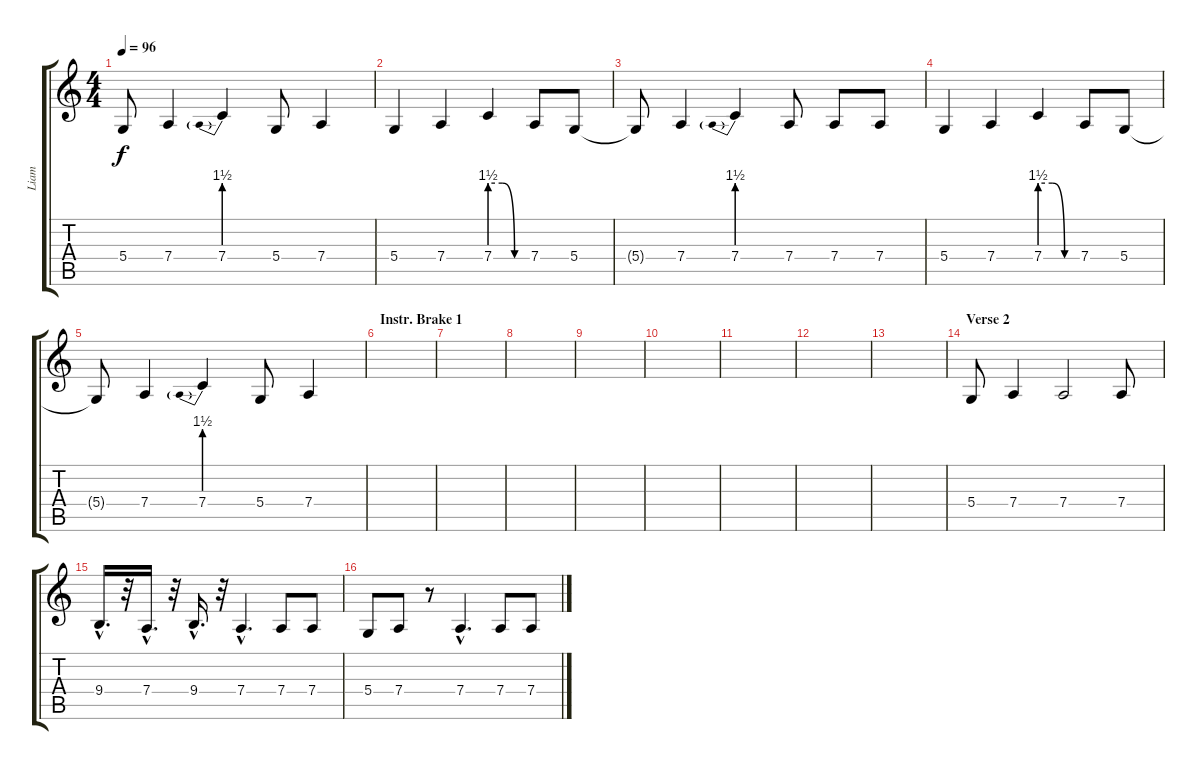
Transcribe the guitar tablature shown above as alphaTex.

\track ("Liam" "Liam") {instrument lead8bassandlead}
\staff {score tabs}
\tuning (E4 B3 G3 D3 A2 E2) {hide}
\ts (4 4)
\tempo 96
\clef g2
\ks c
5.4{t}.8{dy f} 7.4.4 7.4{be (prebend 0 6 60 6)}.4 5.4.8 7.4.4 |
5.4.4 7.4.4 7.4{be (custom 0 6 20 6 40 0 60 0)}.4 7.4.8 5.4.8 |
5.4{t}.8 7.4.4 7.4{be (prebend 0 6 60 6)}.4 7.4.8 7.4.8 7.4.8 |
5.4.4 7.4.4 7.4{be (custom 0 6 20 6 40 0 60 0)}.4 7.4.8 5.4.8 |
5.4{t}.8 7.4.4 7.4{be (prebend 0 6 60 6)}.4 5.4.8 7.4.4 |
\section ("" "Instr. Brake 1")
|
|
|
|
|
|
|
|
\section ("" "Verse 2")
5.4.8 7.4.4 7.4.2 7.4.8 |
9.4{hac}.16{d} r.32 7.4{hac}.16{d} r.32 9.4{hac}.16{d} r.32 7.4{hac}.4{d} 7.4.8 7.4.8 |
5.4.8 7.4.8 r.8 7.4{hac}.4{d} 7.4.8 7.4.8
